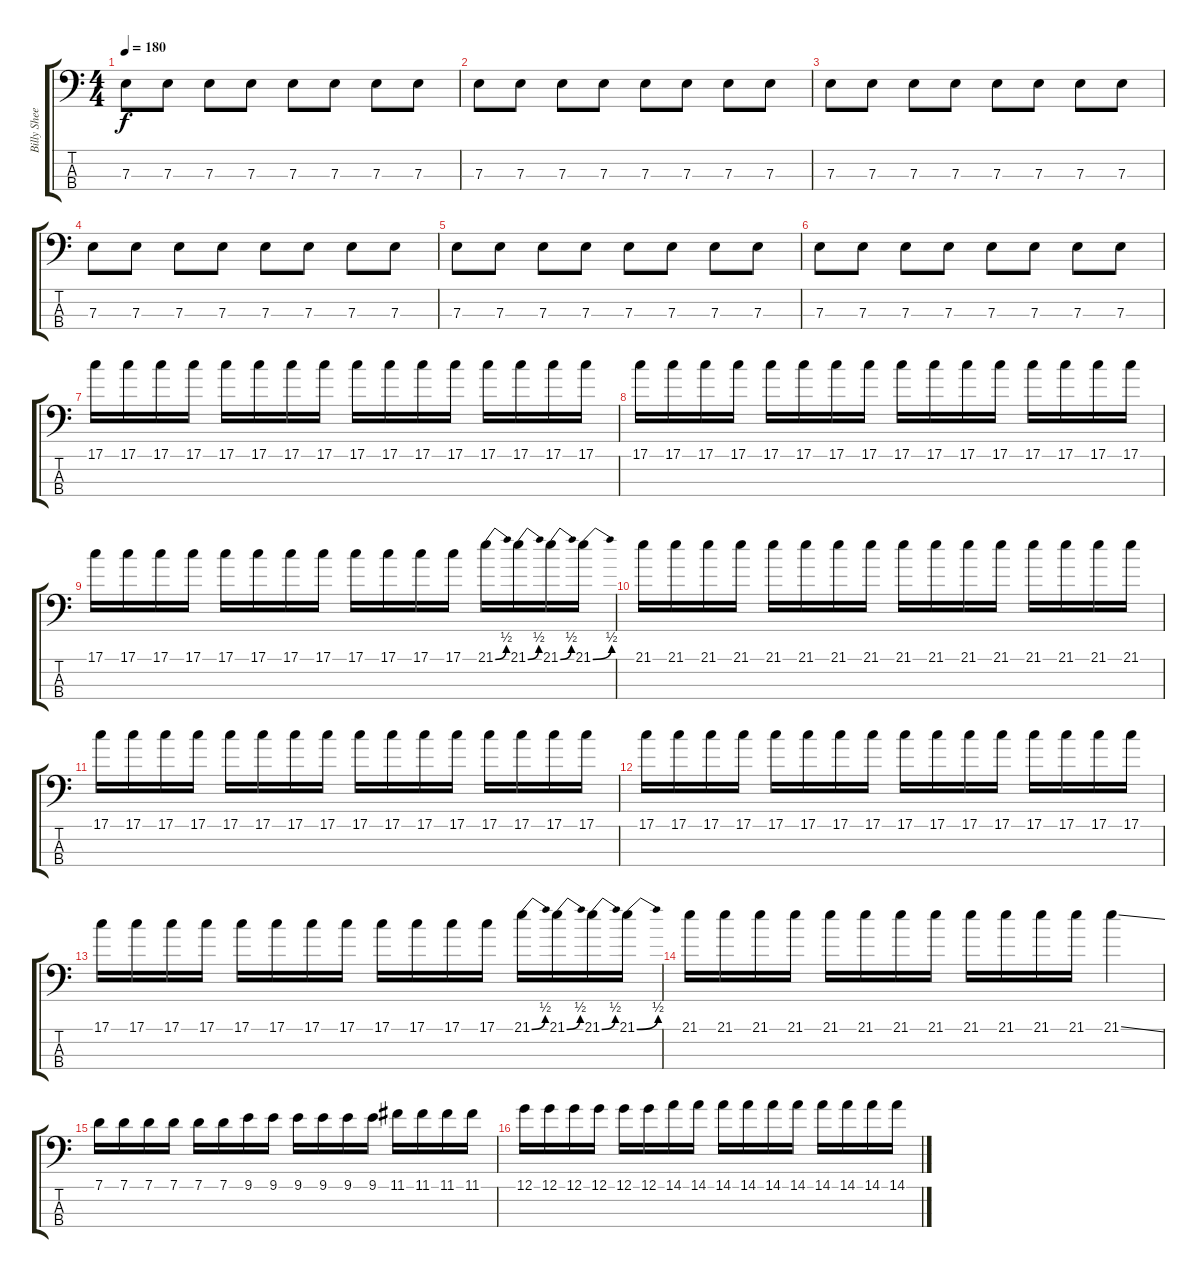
\track ("Billy Sheehan" "Billy Shee") {instrument electricbassfinger}
\staff {score tabs}
\tuning (G2 D2 A1 E1) {hide}
\ts (4 4)
\tempo 180
\clef f4
\ks c
7.3.8{dy f} 7.3.8 7.3.8 7.3.8 7.3.8 7.3.8 7.3.8 7.3.8 |
7.3.8 7.3.8 7.3.8 7.3.8 7.3.8 7.3.8 7.3.8 7.3.8 |
7.3.8 7.3.8 7.3.8 7.3.8 7.3.8 7.3.8 7.3.8 7.3.8 |
7.3.8 7.3.8 7.3.8 7.3.8 7.3.8 7.3.8 7.3.8 7.3.8 |
7.3.8 7.3.8 7.3.8 7.3.8 7.3.8 7.3.8 7.3.8 7.3.8 |
7.3.8 7.3.8 7.3.8 7.3.8 7.3.8 7.3.8 7.3.8 7.3.8 |
17.1.16 17.1.16 17.1.16 17.1.16 17.1.16 17.1.16 17.1.16 17.1.16 17.1.16 17.1.16 17.1.16 17.1.16 17.1.16 17.1.16 17.1.16 17.1.16 |
17.1.16 17.1.16 17.1.16 17.1.16 17.1.16 17.1.16 17.1.16 17.1.16 17.1.16 17.1.16 17.1.16 17.1.16 17.1.16 17.1.16 17.1.16 17.1.16 |
17.1.16 17.1.16 17.1.16 17.1.16 17.1.16 17.1.16 17.1.16 17.1.16 17.1.16 17.1.16 17.1.16 17.1.16 21.1{be (bend 0 0 60 2)}.16 21.1{be (bend 0 0 60 2)}.16 21.1{be (bend 0 0 60 2)}.16 21.1{be (bend 0 0 60 2)}.16 |
21.1.16 21.1.16 21.1.16 21.1.16 21.1.16 21.1.16 21.1.16 21.1.16 21.1.16 21.1.16 21.1.16 21.1.16 21.1.16 21.1.16 21.1.16 21.1.16 |
17.1.16 17.1.16 17.1.16 17.1.16 17.1.16 17.1.16 17.1.16 17.1.16 17.1.16 17.1.16 17.1.16 17.1.16 17.1.16 17.1.16 17.1.16 17.1.16 |
17.1.16 17.1.16 17.1.16 17.1.16 17.1.16 17.1.16 17.1.16 17.1.16 17.1.16 17.1.16 17.1.16 17.1.16 17.1.16 17.1.16 17.1.16 17.1.16 |
17.1.16 17.1.16 17.1.16 17.1.16 17.1.16 17.1.16 17.1.16 17.1.16 17.1.16 17.1.16 17.1.16 17.1.16 21.1{be (bend 0 0 60 2)}.16 21.1{be (bend 0 0 60 2)}.16 21.1{be (bend 0 0 60 2)}.16 21.1{be (bend 0 0 60 2)}.16 |
21.1.16 21.1.16 21.1.16 21.1.16 21.1.16 21.1.16 21.1.16 21.1.16 21.1.16 21.1.16 21.1.16 21.1.16 21.1{ss}.4 |
7.1.16 7.1.16 7.1.16 7.1.16 7.1.16 7.1.16 9.1.16 9.1.16 9.1.16 9.1.16 9.1.16 9.1.16 11.1.16 11.1.16 11.1.16 11.1.16 |
12.1.16 12.1.16 12.1.16 12.1.16 12.1.16 12.1.16 14.1.16 14.1.16 14.1.16 14.1.16 14.1.16 14.1.16 14.1.16 14.1.16 14.1.16 14.1.16
